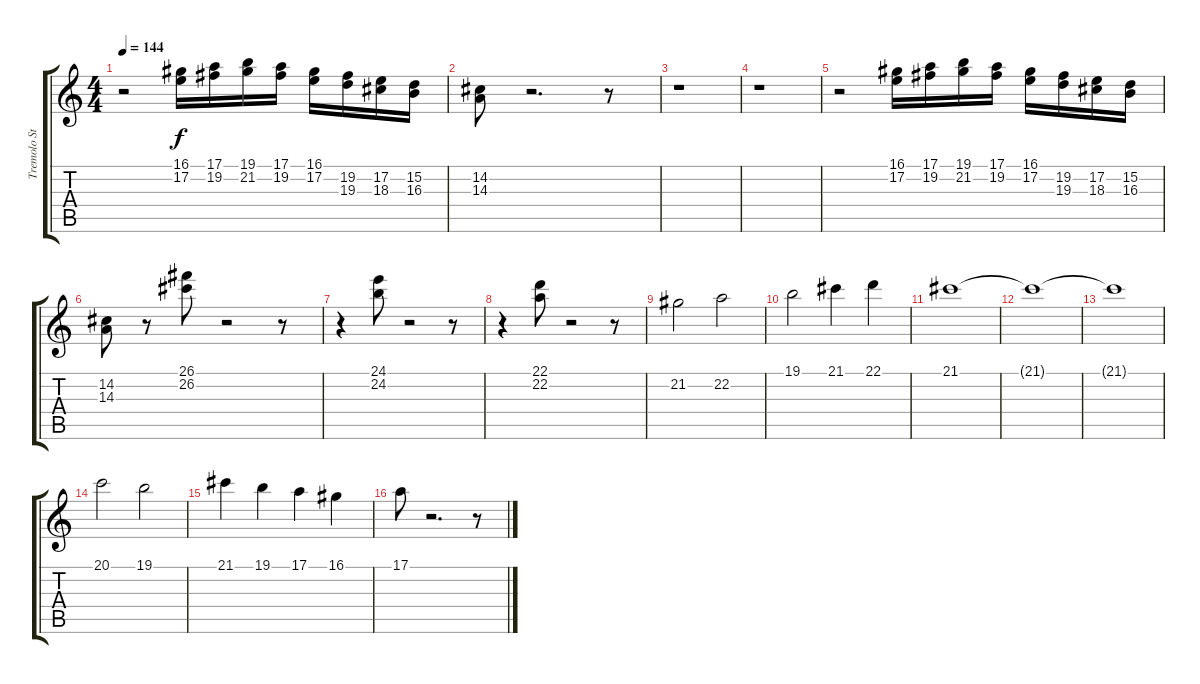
\track ("Tremolo Strings" "Tremolo St") {instrument tremolostrings}
\staff {score tabs}
\tuning (E4 B3 G3 D3 A2 E2) {hide}
\ts (4 4)
\tempo 144
\clef g2
\ks c
r.2{dy f} (16.1 17.2).16 (17.1 19.2).16 (19.1 21.2).16 (17.1 19.2).16 (16.1 17.2).16 (19.2 19.3).16 (17.2 18.3).16 (15.2 16.3).16 |
(14.2 14.3).8 r.2{d} r.8 |
r.1 |
r.1 |
r.2 (16.1 17.2).16 (17.1 19.2).16 (19.1 21.2).16 (17.1 19.2).16 (16.1 17.2).16 (19.2 19.3).16 (17.2 18.3).16 (15.2 16.3).16 |
(14.2 14.3).8 r.8 (26.1 26.2).8 r.2 r.8 |
r.4 (24.1 24.2).8 r.2 r.8 |
r.4 (22.1 22.2).8 r.2 r.8 |
21.2.2 22.2.2 |
19.1.2 21.1.4 22.1.4 |
21.1.1 |
21.1{t}.1 |
21.1{t}.1 |
20.1.2 19.1.2 |
21.1.4 19.1.4 17.1.4 16.1.4 |
17.1.8 r.2{d} r.8
